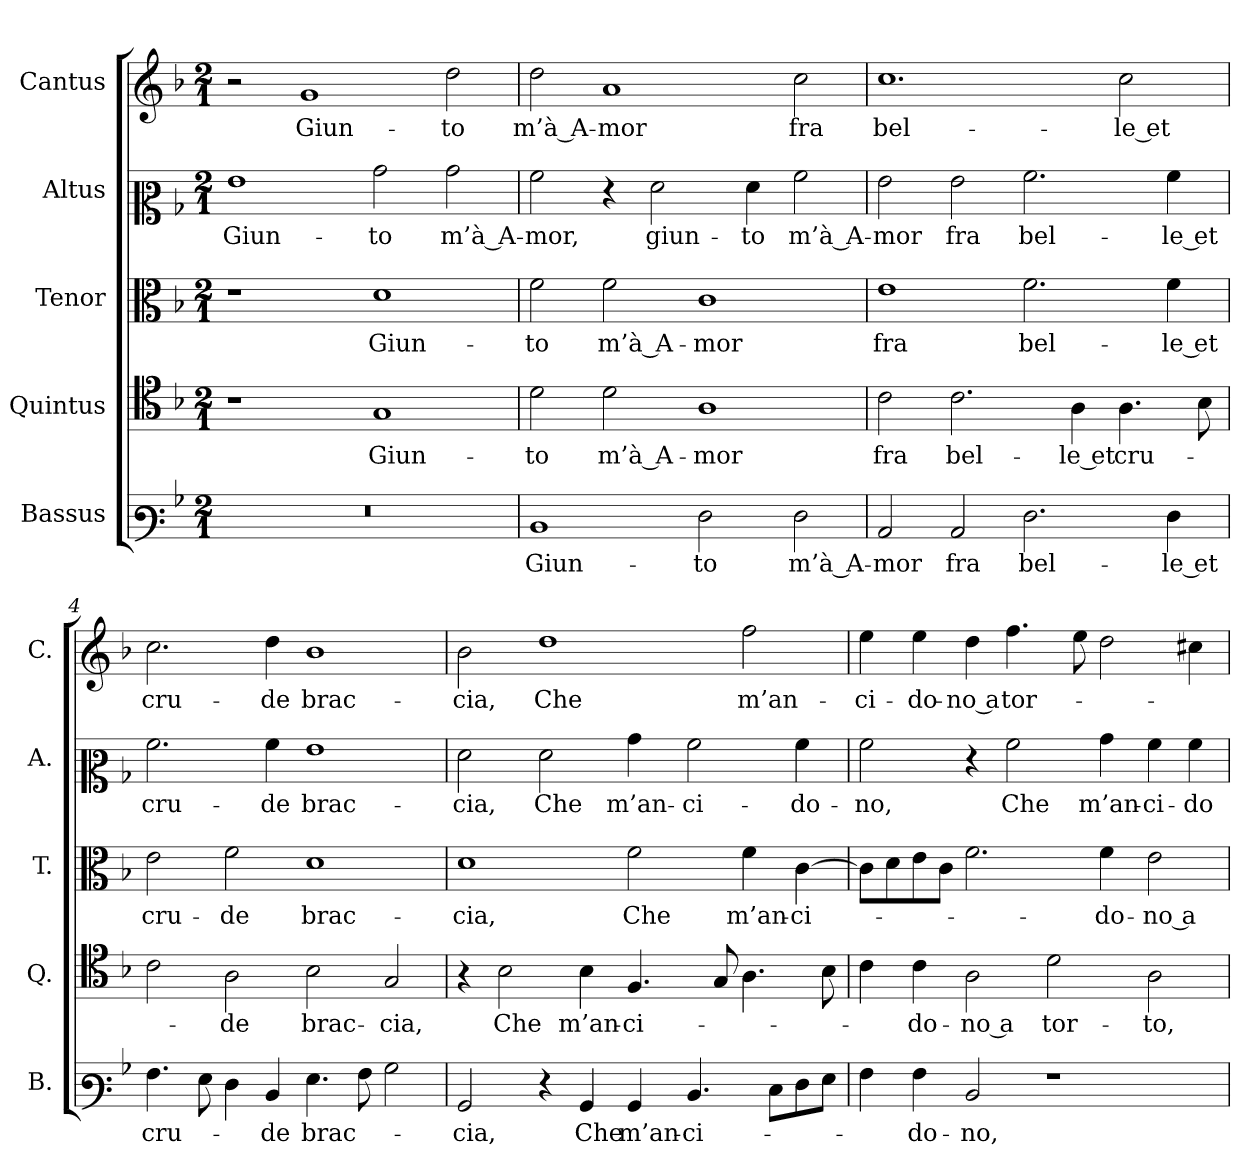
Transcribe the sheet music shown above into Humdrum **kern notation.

**kern	**text	**kern	**text	**kern	**text	**kern	**text	**kern	**text
*part5	*part5	*part4	*part4	*part3	*part3	*part2	*part2	*part1	*part1
*staff5	*staff5	*staff4	*staff4	*staff3	*staff3	*staff2	*staff2	*staff1	*staff1
*I"Bassus	*	*I"Quintus	*	*I"Tenor	*	*I"Altus	*	*I"Cantus	*
*I'B.	*	*I'Q.	*	*I'T.	*	*I'A.	*	*I'C.	*
*clefF3	*	*clefC4	*	*clefC3	*	*clefC2	*	*clefG2	*
*k[b-]	*	*k[b-]	*	*k[b-]	*	*k[b-]	*	*k[b-]	*
*M2/1	*	*M2/1	*	*M2/1	*	*M2/1	*	*M2/1	*
=1	=1	=1	=1	=1	=1	=1	=1	=1	=1
!LO:N:vis=1	!	!	!	!	!	!	!	!	!
0r	.	1r	.	1r	.	1g	Giun-	2r	.
.	.	.	.	.	.	.	.	1g	Giun-
.	.	1G	Giun-	1d	Giun-	2b-\	-to	.	.
.	.	.	.	.	.	2b-\	m’à A-	2dd\	-to
=2	=2	=2	=2	=2	=2	=2	=2	=2	=2
1D	Giun-	2d\	-to	2f\	-to	2a\	-mor,	2dd\	m’à A-
.	.	2d\	m’à A-	2f\	m’à A-	4r	.	1a	-mor
.	.	.	.	.	.	2f\	giun-	.	.
2F\	-to	1A	-mor	1c	-mor	.	.	.	.
.	.	.	.	.	.	4f\	-to	.	.
2F\	m’à A-	.	.	.	.	2a\	m’à A-	2cc\	fra
=3	=3	=3	=3	=3	=3	=3	=3	=3	=3
2C/	-mor	2c\	fra	1e	fra	2g\	-mor	1.cc	bel-
2C/	fra	2.c\	bel-	.	.	2g\	fra	.	.
2.F\	bel-	.	.	2.f\	bel-	2.a\	bel-	.	.
.	.	4A\	-le et	.	.	.	.	.	.
.	.	4.A\	cru-	.	.	.	.	2cc\	-le et
4F\	-le et	.	.	4f\	-le et	4a\	-le et	.	.
.	.	8B-\	.	.	.	.	.	.	.
=4	=4	=4	=4	=4	=4	=4	=4	=4	=4
4.A\	cru-	2c\	.	2e\	cru-	2.a\	cru-	2.cc\	cru-
8G\	.	.	.	.	.	.	.	.	.
4F\	.	2A\	-de	2f\	-de	.	.	.	.
4D/	-de	.	.	.	.	4a\	-de	4dd\	-de
4.G\	brac-	2B-\	brac-	1d	brac-	1g	brac-	1b-	brac-
8A\	.	.	.	.	.	.	.	.	.
2B-\	.	2G/	-cia,	.	.	.	.	.	.
=5	=5	=5	=5	=5	=5	=5	=5	=5	=5
2BB-/	-cia,	4r	.	1d	-cia,	2f\	-cia,	2b-\	-cia,
.	.	2B-\	Che	.	.	.	.	.	.
4r	.	.	.	.	.	2f\	Che	1dd	Che
4BB-/	Che	4B-\	m’an-	.	.	.	.	.	.
4BB-/	m’an-	4.F/	-ci-	2f\	Che	4b-\	m’an-	.	.
4.D/	-ci-	.	.	.	.	2a\	-ci-	.	.
.	.	8G/	.	.	.	.	.	.	.
.	.	4.A\	.	4f\	m’an-	.	.	2ff\	m’an-
8E\L	.	.	.	.	.	.	.	.	.
8F\	.	.	.	[4c\	-ci-	4a\	-do-	.	.
8G\J	.	8B-\	.	.	.	.	.	.	.
=6	=6	=6	=6	=6	=6	=6	=6	=6	=6
4A\	.	4c\	.	8c\L]	.	2a\	-no,	4ee\	-ci-
.	.	.	.	8d\	.	.	.	.	.
4A\	-do-	4c\	-do-	8e\	.	.	.	4ee\	-do-
.	.	.	.	8c\J	.	.	.	.	.
2D/	-no,	2A\	-no a	2.f\	.	4r	.	4dd\	-no a
.	.	.	.	.	.	2a\	Che	4.ff\	tor-
1r	.	2d\	tor-	.	.	.	.	.	.
.	.	.	.	.	.	.	.	8ee\	.
.	.	.	.	4f\	-do-	4b-\	m’an-	2dd\	.
.	.	2A\	-to,	2e\	-no a	4a\	-ci-	.	.
.	.	.	.	.	.	4a\	-do-	4cc#X\	.
=	=	=	=	=	=	=	=	=	=
*-	*-	*-	*-	*-	*-	*-	*-	*-	*-
